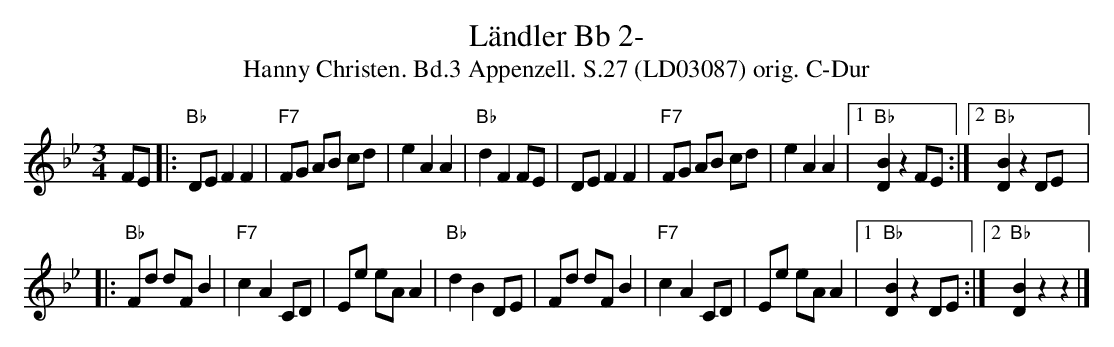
X:1
T:Ländler Bb 2-
T:Hanny Christen. Bd.3 Appenzell. S.27 (LD03087) orig. C-Dur
M:3/4
L:1/8
K:Bbmaj
FE |: "Bb"DE F2 F2 | "F7"FG AB cd | e2 A2 A2 | "Bb"d2 F2 FE | \
DE F2 F2 | "F7"FG AB cd | e2 A2 A2 |1 "Bb"[DB]2 z2 FE :|2 "Bb"[BD]2 z2 DE |:
"Bb"Fd dF B2 | "F7"c2 A2 CD | Ee eA A2 | "Bb"d2 B2 DE | \
Fd dF B2 | "F7"c2 A2 CD | Ee eA A2 |1 "Bb"[BD]2 z2 DE :|2 "Bb"[DB]2 z2 z2 |]
